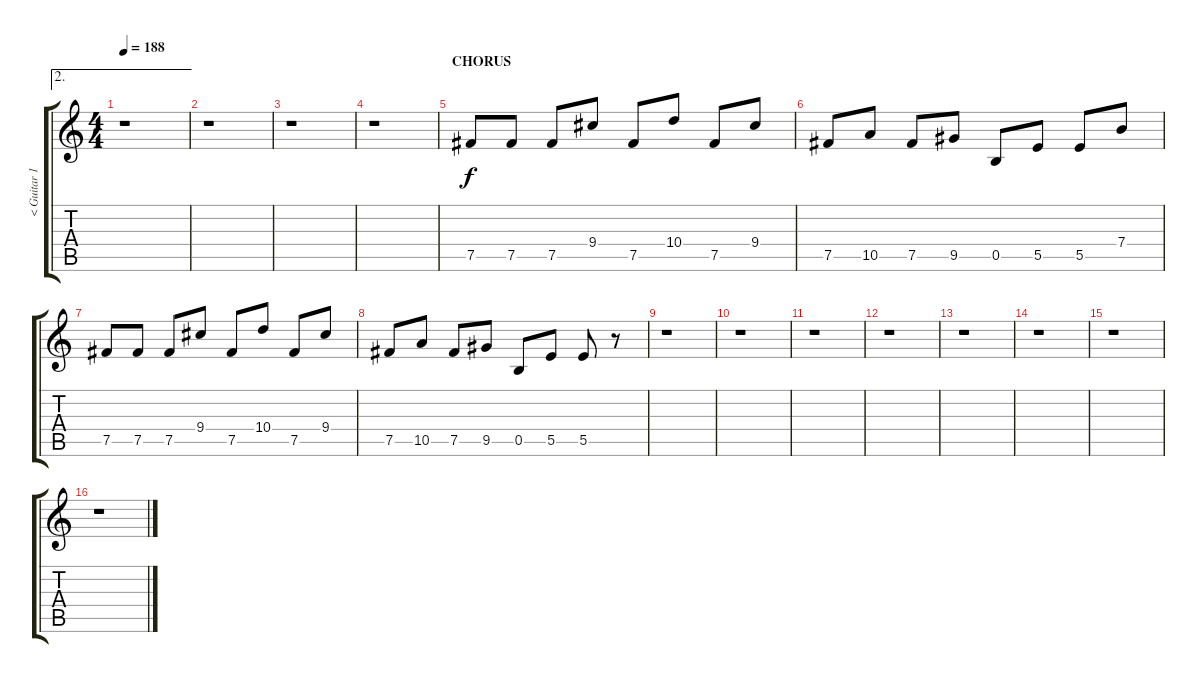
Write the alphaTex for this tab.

\track ("< Guitar 1 >" "< Guitar 1") {instrument electricguitarclean}
\staff {score tabs}
\tuning (E4 B3 Ab3 E3 B2 E2) {hide}
\ae 2
\ts (4 4)
\tempo 188
\clef g2
\ks c
r.1{dy f} |
r.1 |
r.1 |
r.1 |
\section ("" "CHORUS")
7.5.8 7.5.8 7.5.8 9.4.8 7.5.8 10.4.8 7.5.8 9.4.8 |
7.5.8 10.5.8 7.5.8 9.5.8 0.5.8 5.5.8 5.5.8 7.4.8 |
7.5.8 7.5.8 7.5.8 9.4.8 7.5.8 10.4.8 7.5.8 9.4.8 |
7.5.8 10.5.8 7.5.8 9.5.8 0.5.8 5.5.8 5.5.8 r.8 |
r.1 |
r.1 |
r.1 |
r.1 |
r.1 |
r.1 |
r.1 |
r.1
